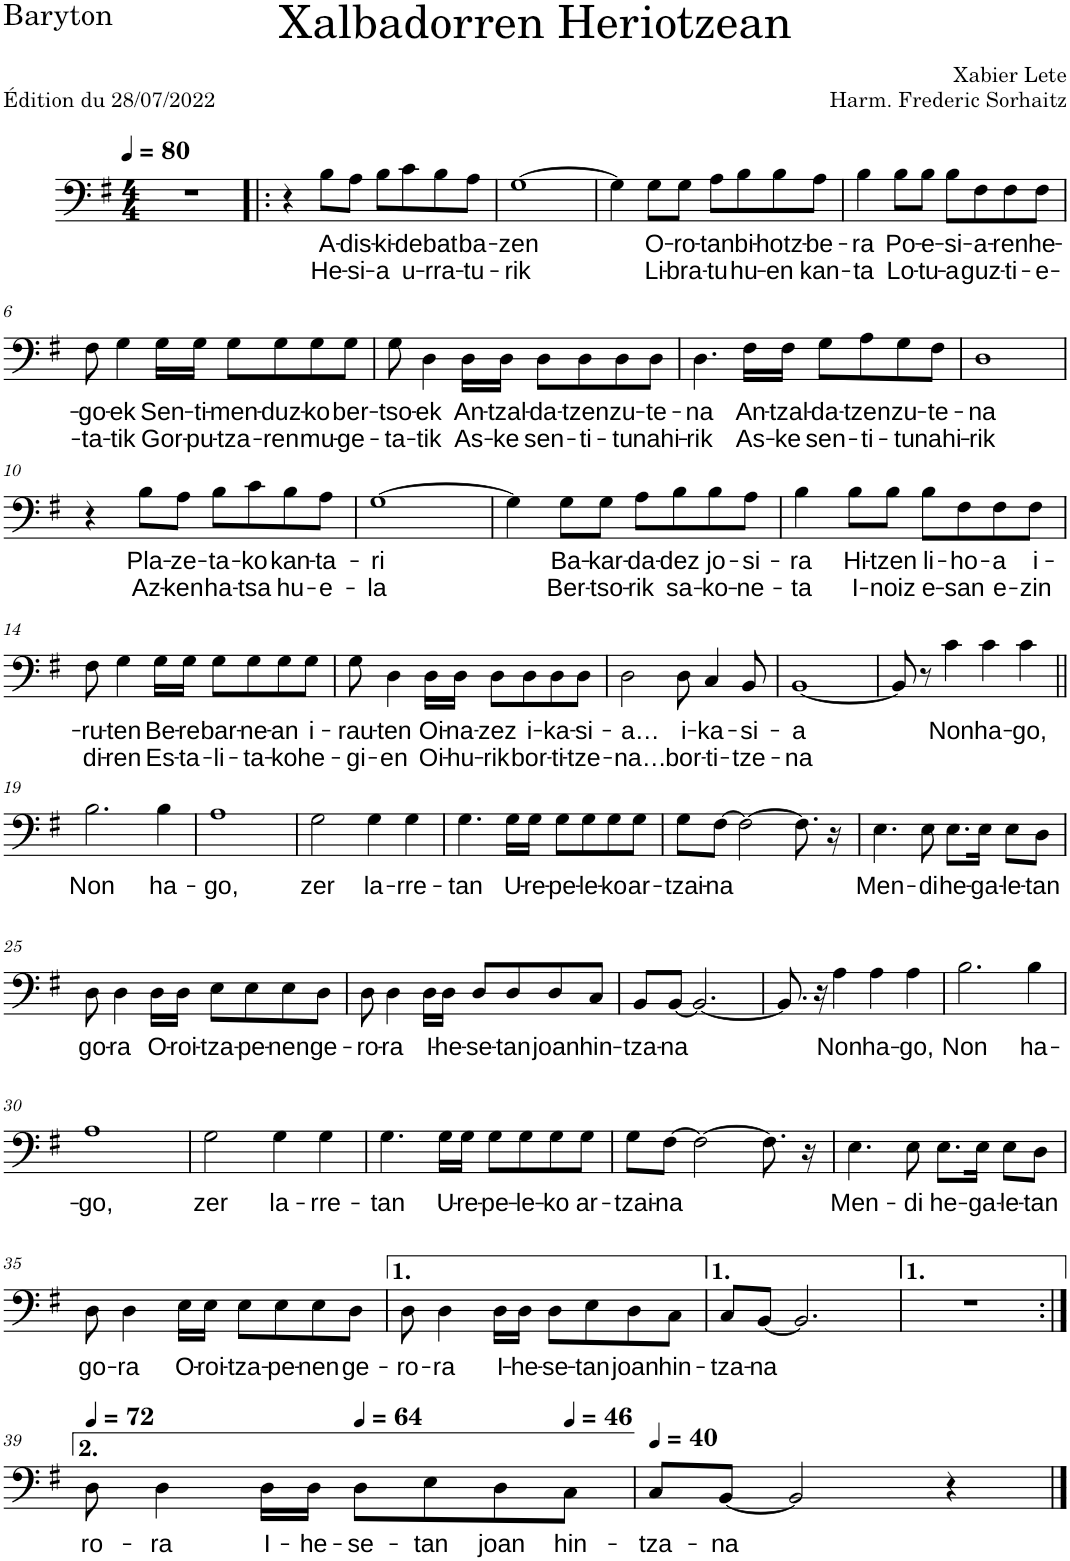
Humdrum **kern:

**kern	**text	**text
*part1	*part1	*part1
*staff1	*staff1	*staff1
*I"Baryton	*	*
*I'Bar.	*	*
*clefF4	*	*
*k[f#]	*	*
*M4/4	*	*
*MM80	*	*
=1	=1	=1
1r	.	.
=2!|:	=2!|:	=2!|:
4r	.	.
!	!LO:LY:b	!LO:LY:b
8B\L	A-	He-
!	!LO:LY:b	!LO:LY:b
8A\J	-dis-	-si-
!	!LO:LY:b	!LO:LY:b
8B\L	-ki-	-a
!	!LO:LY:b	!LO:LY:b
8c\	-de	u-
!	!LO:LY:b	!LO:LY:b
8B\	bat	-rra-
!	!LO:LY:b	!LO:LY:b
8A\J	ba-	-tu-
=3	=3	=3
!	!LO:LY:b	!LO:LY:b
[1G	-zen	-rik
=4	=4	=4
4G\]	.	.
!	!LO:LY:b	!LO:LY:b
8G\L	O-	Li-
!	!LO:LY:b	!LO:LY:b
8G\J	-ro-	-bra-
!	!LO:LY:b	!LO:LY:b
8A\L	-tan	-tu
!	!LO:LY:b	!LO:LY:b
8B\	bi-	hu-
!	!LO:LY:b	!LO:LY:b
8B\	-hotz-	-en
!	!LO:LY:b	!LO:LY:b
8A\J	-be-	kan-
=5	=5	=5
!	!LO:LY:b	!LO:LY:b
4B\	-ra	-ta
!	!LO:LY:b	!LO:LY:b
8B\L	Po-	Lo-
!	!LO:LY:b	!LO:LY:b
8B\J	-e-	-tu-
!	!LO:LY:b	!LO:LY:b
8B\L	-si-	-a
!	!LO:LY:b	!LO:LY:b
8F#\	-a-	guz-
!	!LO:LY:b	!LO:LY:b
8F#\	-ren	-ti-
!	!LO:LY:b	!LO:LY:b
8F#\J	he-	-e-
!!LO:LB:g=z
=6	=6	=6
!	!LO:LY:b	!LO:LY:b
8F#\	-go-	-ta-
!	!LO:LY:b	!LO:LY:b
4G\	-ek	-tik
!	!LO:LY:b	!LO:LY:b
16G\LL	Sen-	Gor-
!	!LO:LY:b	!LO:LY:b
16G\JJ	-ti-	-pu-
!	!LO:LY:b	!LO:LY:b
8G\L	-men-	-tza-
!	!LO:LY:b	!LO:LY:b
8G\	-duz-	-ren
!	!LO:LY:b	!LO:LY:b
8G\	-ko	mu-
!	!LO:LY:b	!LO:LY:b
8G\J	ber-	-ge-
=7	=7	=7
!	!LO:LY:b	!LO:LY:b
8G\	-tso-	-ta-
!	!LO:LY:b	!LO:LY:b
4D\	-ek	-tik
!	!LO:LY:b	!LO:LY:b
16D\LL	An-	As-
!	!LO:LY:b	!LO:LY:b
16D\JJ	-tzal-	-ke
!	!LO:LY:b	!LO:LY:b
8D\L	-da-	sen-
!	!LO:LY:b	!LO:LY:b
8D\	-tzen	-ti-
!	!LO:LY:b	!LO:LY:b
8D\	zu-	-tu
!	!LO:LY:b	!LO:LY:b
8D\J	-te-	nahi-
=8	=8	=8
!	!LO:LY:b	!LO:LY:b
4.D\	-na	-rik
!	!LO:LY:b	!LO:LY:b
16F#\LL	An-	As-
!	!LO:LY:b	!LO:LY:b
16F#\JJ	-tzal-	-ke
!	!LO:LY:b	!LO:LY:b
8G\L	-da-	sen-
!	!LO:LY:b	!LO:LY:b
8A\	-tzen	-ti-
!	!LO:LY:b	!LO:LY:b
8G\	zu-	-tu
!	!LO:LY:b	!LO:LY:b
8F#\J	-te-	nahi-
=9	=9	=9
!	!LO:LY:b	!LO:LY:b
1D	-na	-rik
!!LO:LB:g=z
=10	=10	=10
4r	.	.
!	!LO:LY:b	!LO:LY:b
8B\L	Pla-	Az-
!	!LO:LY:b	!LO:LY:b
8A\J	-ze-	-ken
!	!LO:LY:b	!LO:LY:b
8B\L	-ta-	ha-
!	!LO:LY:b	!LO:LY:b
8c\	-ko	-tsa
!	!LO:LY:b	!LO:LY:b
8B\	kan-	hu-
!	!LO:LY:b	!LO:LY:b
8A\J	-ta-	-e-
=11	=11	=11
!	!LO:LY:b	!LO:LY:b
[1G	-ri	-la
=12	=12	=12
4G\]	.	.
!	!LO:LY:b	!LO:LY:b
8G\L	Ba-	Ber-
!	!LO:LY:b	!LO:LY:b
8G\J	-kar-	-tso-
!	!LO:LY:b	!LO:LY:b
8A\L	-da-	-rik
!	!LO:LY:b	!LO:LY:b
8B\	-dez	sa-
!	!LO:LY:b	!LO:LY:b
8B\	jo-	-ko-
!	!LO:LY:b	!LO:LY:b
8A\J	-si-	-ne-
=13	=13	=13
!	!LO:LY:b	!LO:LY:b
4B\	-ra	-ta
!	!LO:LY:b	!LO:LY:b
8B\L	Hi-	I-
!	!LO:LY:b	!LO:LY:b
8B\J	-tzen	-noiz
!	!LO:LY:b	!LO:LY:b
8B\L	li-	e-
!	!LO:LY:b	!LO:LY:b
8F#\	-ho-	-san
!	!LO:LY:b	!LO:LY:b
8F#\	-a	e-
!	!LO:LY:b	!LO:LY:b
8F#\J	i-	-zin
!!LO:LB:g=z
=14	=14	=14
!	!LO:LY:b	!LO:LY:b
8F#\	-ru-	di-
!	!LO:LY:b	!LO:LY:b
4G\	-ten	-ren
!	!LO:LY:b	!LO:LY:b
16G\LL	Be-	Es-
!	!LO:LY:b	!LO:LY:b
16G\JJ	-re	-ta-
!	!LO:LY:b	!LO:LY:b
8G\L	bar-	-li-
!	!LO:LY:b	!LO:LY:b
8G\	-ne-	-ta-
!	!LO:LY:b	!LO:LY:b
8G\	-an	-ko
!	!LO:LY:b	!LO:LY:b
8G\J	i-	he-
=15	=15	=15
!	!LO:LY:b	!LO:LY:b
8G\	-rau-	-gi-
!	!LO:LY:b	!LO:LY:b
4D\	-ten	-en
!	!LO:LY:b	!LO:LY:b
16D\LL	Oi-	Oi-
!	!LO:LY:b	!LO:LY:b
16D\JJ	-na-	-hu-
!	!LO:LY:b	!LO:LY:b
8D\L	-zez	-rik
!	!LO:LY:b	!LO:LY:b
8D\	i-	bor-
!	!LO:LY:b	!LO:LY:b
8D\	-ka-	-ti-
!	!LO:LY:b	!LO:LY:b
8D\J	-si-	-tze-
=16	=16	=16
!	!LO:LY:b	!LO:LY:b
2D\	-a…	-na…
!	!LO:LY:b	!LO:LY:b
8D\	i-	bor-
!	!LO:LY:b	!LO:LY:b
4C/	-ka-	-ti-
!	!LO:LY:b	!LO:LY:b
8BB/	-si-	-tze-
=17	=17	=17
!	!LO:LY:b	!LO:LY:b
[1BB	-a	-na
=18	=18	=18
8BB/]	.	.
8r	.	.
!	!LO:LY:b	!
4c\	Non	.
!	!LO:LY:b	!
4c\	ha-	.
!	!LO:LY:b	!
4c\	-go,	.
!!LO:LB:g=z
=19||	=19||	=19||
!	!LO:LY:b	!
2.B\	Non	.
!	!LO:LY:b	!
4B\	ha-	.
=20	=20	=20
!	!LO:LY:b	!
1A	-go,	.
=21	=21	=21
!	!LO:LY:b	!
2G\	zer	.
!	!LO:LY:b	!
4G\	la-	.
!	!LO:LY:b	!
4G\	-rre-	.
=22	=22	=22
!	!LO:LY:b	!
4.G\	-tan	.
!	!LO:LY:b	!
16G\LL	U-	.
!	!LO:LY:b	!
16G\JJ	-re-	.
!	!LO:LY:b	!
8G\L	-pe-	.
!	!LO:LY:b	!
8G\	-le-	.
!	!LO:LY:b	!
8G\	-ko	.
!	!LO:LY:b	!
8G\J	ar-	.
=23	=23	=23
!	!LO:LY:b	!
8G\L	-tzai-	.
!	!LO:LY:b	!
[8F#\J	-na	.
2F#\_	.	.
8.F#\]	.	.
16r	.	.
=24	=24	=24
!	!LO:LY:b	!
4.E\	Men-	.
!	!LO:LY:b	!
8E\	-di	.
!	!LO:LY:b	!
8.E\L	he-	.
!	!LO:LY:b	!
16E\Jk	-ga-	.
!	!LO:LY:b	!
8E\L	-le-	.
!	!LO:LY:b	!
8D\J	-tan	.
!!LO:LB:g=z
=25	=25	=25
!	!LO:LY:b	!
8D\	go-	.
!	!LO:LY:b	!
4D\	-ra	.
!	!LO:LY:b	!
16D\LL	O-	.
!	!LO:LY:b	!
16D\JJ	-roi-	.
!	!LO:LY:b	!
8E\L	-tza-	.
!	!LO:LY:b	!
8E\	-pe-	.
!	!LO:LY:b	!
8E\	-nen	.
!	!LO:LY:b	!
8D\J	ge-	.
=26	=26	=26
!	!LO:LY:b	!
8D\	-ro-	.
!	!LO:LY:b	!
4D\	-ra	.
!	!LO:LY:b	!
16D\LL	I-	.
!	!LO:LY:b	!
16D\JJ	-he-	.
!	!LO:LY:b	!
8D/L	-se-	.
!	!LO:LY:b	!
8D/	-tan	.
!	!LO:LY:b	!
8D/	joan	.
!	!LO:LY:b	!
8C/J	hin-	.
=27	=27	=27
!	!LO:LY:b	!
8BB/L	-tza-	.
!	!LO:LY:b	!
[8BB/J	-na	.
2.BB/_	.	.
=28	=28	=28
8.BB/]	.	.
16r	.	.
!	!LO:LY:b	!
4A\	Non	.
!	!LO:LY:b	!
4A\	ha-	.
!	!LO:LY:b	!
4A\	-go,	.
=29	=29	=29
!	!LO:LY:b	!
2.B\	Non	.
!	!LO:LY:b	!
4B\	ha-	.
!!LO:LB:g=z
=30	=30	=30
!	!LO:LY:b	!
1A	-go,	.
=31	=31	=31
!	!LO:LY:b	!
2G\	zer	.
!	!LO:LY:b	!
4G\	la-	.
!	!LO:LY:b	!
4G\	-rre-	.
=32	=32	=32
!	!LO:LY:b	!
4.G\	-tan	.
!	!LO:LY:b	!
16G\LL	U-	.
!	!LO:LY:b	!
16G\JJ	-re-	.
!	!LO:LY:b	!
8G\L	-pe-	.
!	!LO:LY:b	!
8G\	-le-	.
!	!LO:LY:b	!
8G\	-ko	.
!	!LO:LY:b	!
8G\J	ar-	.
=33	=33	=33
!	!LO:LY:b	!
8G\L	-tzai-	.
!	!LO:LY:b	!
[8F#\J	-na	.
2F#\_	.	.
8.F#\]	.	.
16r	.	.
=34	=34	=34
!	!LO:LY:b	!
4.E\	Men-	.
!	!LO:LY:b	!
8E\	-di	.
!	!LO:LY:b	!
8.E\L	he-	.
!	!LO:LY:b	!
16E\Jk	-ga-	.
!	!LO:LY:b	!
8E\L	-le-	.
!	!LO:LY:b	!
8D\J	-tan	.
!!LO:LB:g=z
=35	=35	=35
!	!LO:LY:b	!
8D\	go-	.
!	!LO:LY:b	!
4D\	-ra	.
!	!LO:LY:b	!
16E\LL	O-	.
!	!LO:LY:b	!
16E\JJ	-roi-	.
!	!LO:LY:b	!
8E\L	-tza-	.
!	!LO:LY:b	!
8E\	-pe-	.
!	!LO:LY:b	!
8E\	-nen	.
!	!LO:LY:b	!
8D\J	ge-	.
=36	=36	=36
!	!LO:LY:b	!
8D\	-ro-	.
!	!LO:LY:b	!
4D\	-ra	.
!	!LO:LY:b	!
16D\LL	I-	.
!	!LO:LY:b	!
16D\JJ	-he-	.
!	!LO:LY:b	!
8D\L	-se-	.
!	!LO:LY:b	!
8E\	-tan	.
!	!LO:LY:b	!
8D\	joan	.
!	!LO:LY:b	!
8C\J	hin-	.
=37	=37	=37
!	!LO:LY:b	!
8C/L	-tza-	.
!	!LO:LY:b	!
[8BB/J	-na	.
2.BB/]	.	.
=38	=38	=38
1r	.	.
!!LO:LB:g=z
=39:|!	=39:|!	=39:|!
*MM72	*	*
!	!LO:LY:b	!
8D\	-ro-	.
!	!LO:LY:b	!
4D\	-ra	.
!	!LO:LY:b	!
16D\LL	I-	.
!	!LO:LY:b	!
16D\JJ	-he-	.
*MM64	*	*
!	!LO:LY:b	!
8D\L	-se-	.
!	!LO:LY:b	!
8E\	-tan	.
!	!LO:LY:b	!
8D\	joan	.
*MM46	*	*
!	!LO:LY:b	!
8C\J	hin-	.
=40	=40	=40
*MM40	*	*
!	!LO:LY:b	!
8C/L	-tza-	.
!	!LO:LY:b	!
[8BB/J	-na	.
2BB/]	.	.
4r	.	.
==	==	==
*-	*-	*-
